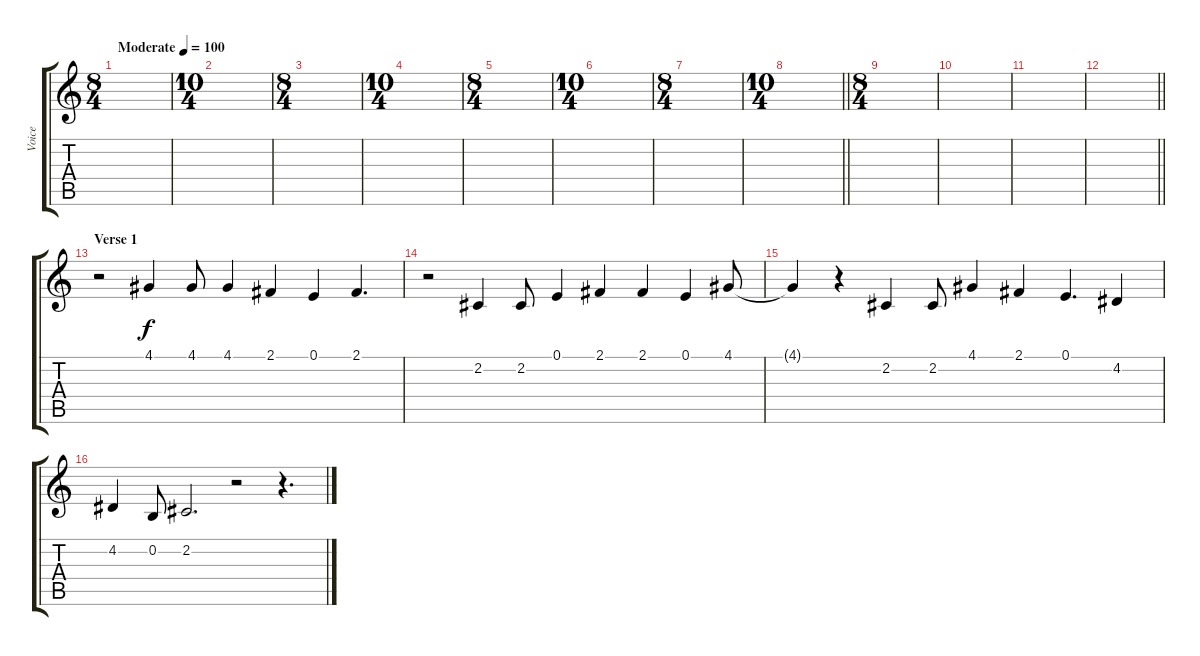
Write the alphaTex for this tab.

\track ("Voice" "Voice") {instrument voiceoohs}
\staff {score tabs}
\tuning (E4 B3 G3 D3 A2 E2) {hide}
\ts (8 4)
\tempo (100 "Moderate")
\clef g2
\ks c
|
\ts (10 4)
|
\ts (8 4)
|
\ts (10 4)
|
\ts (8 4)
|
\ts (10 4)
|
\ts (8 4)
|
\ts (10 4)
\barLineRight lightlight
|
\ts (8 4)
\section ("" "")
|
|
|
\barLineRight lightlight
|
\section ("" "Verse 1")
r.2 4.1.4 4.1.8 4.1.4 2.1.4 0.1.4 2.1.4{d} |
r.2 2.2.4 2.2.8 0.1.4 2.1.4 2.1.4 0.1.4 4.1.8 |
4.1{t}.4 r.4 2.2.4 2.2.8 4.1.4 2.1.4 0.1.4{d} 4.2.4 |
4.2.4 0.2.8 2.2.2{d} r.2 r.4{d}
